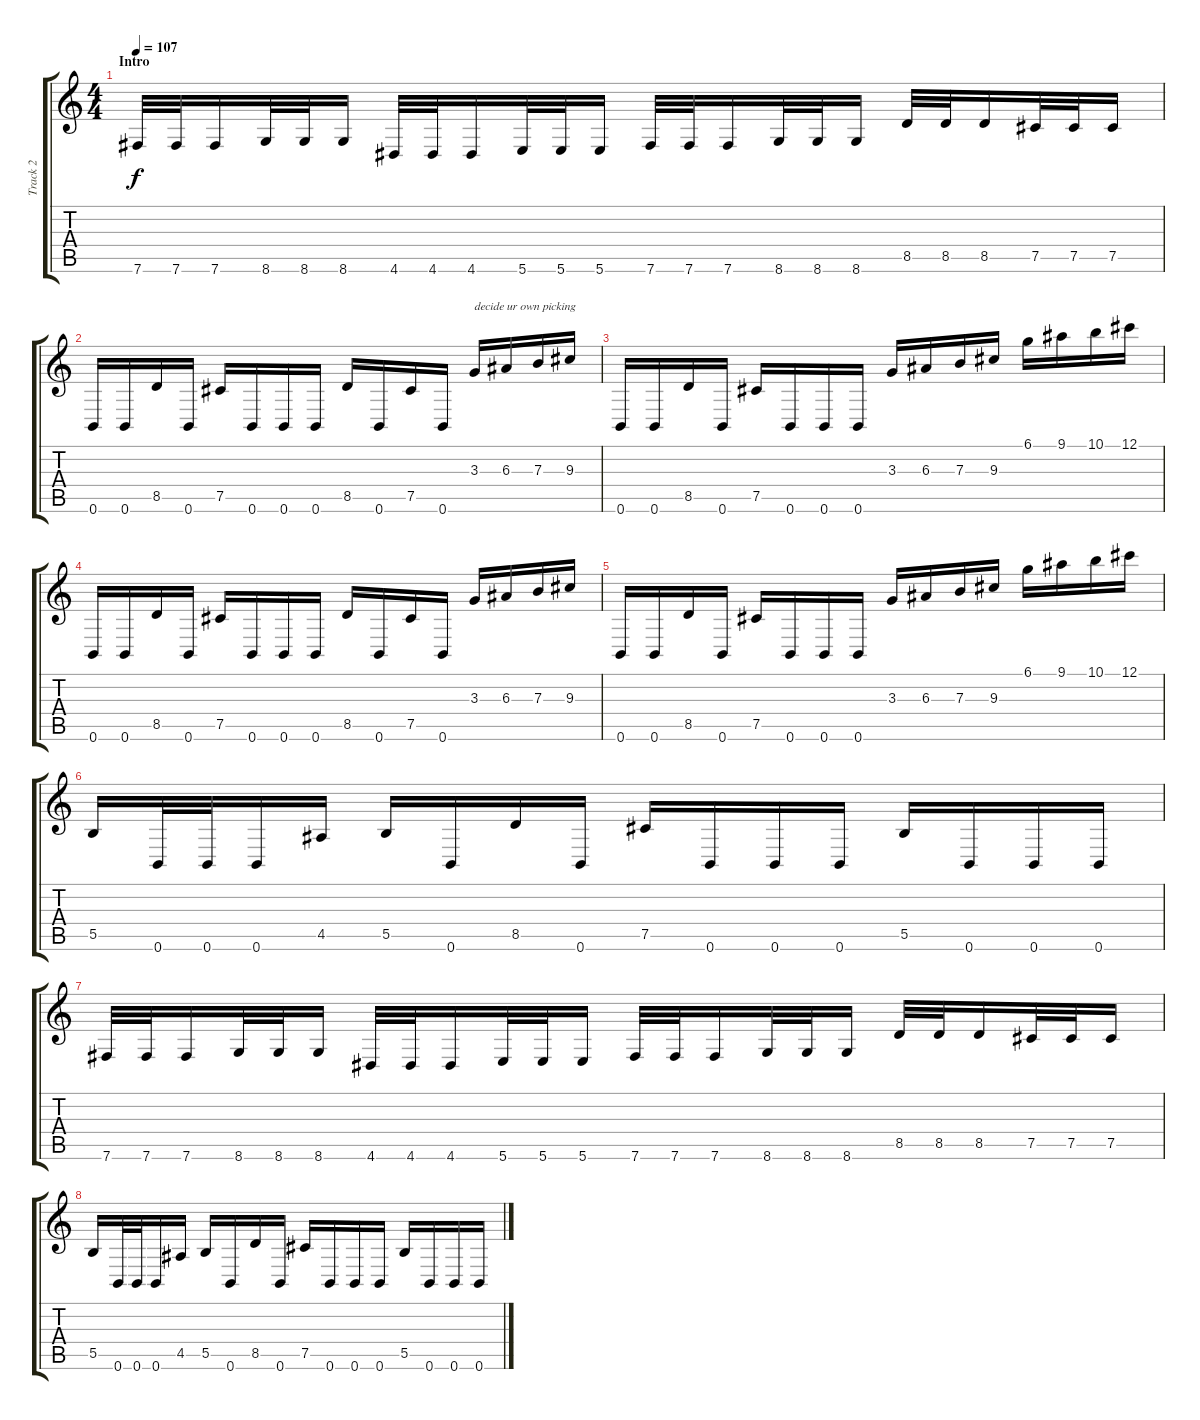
\track ("Track 2" "Track 2") {instrument distortionguitar}
\staff {score tabs}
\tuning (Db4 Ab3 E3 B2 Gb2 B1) {hide}
\ts (4 4)
\section ("" "Intro")
\tempo 107
\clef g2
\ks c
7.6.32{dy f instrument distortionguitar} 7.6.32 7.6.16 8.6.32 8.6.32 8.6.16 4.6.32 4.6.32 4.6.16 5.6.32 5.6.32 5.6.16 7.6.32 7.6.32 7.6.16 8.6.32 8.6.32 8.6.16 8.5.32 8.5.32 8.5.16 7.5.32 7.5.32 7.5.16 |
0.6.16 0.6.16 8.5.16 0.6.16 7.5.16 0.6.16 0.6.16 0.6.16 8.5.16 0.6.16 7.5.16 0.6.16 3.3.16{txt "decide ur own picking"} 6.3.16 7.3.16 9.3.16 |
0.6.16 0.6.16 8.5.16 0.6.16 7.5.16 0.6.16 0.6.16 0.6.16 3.3.16 6.3.16 7.3.16 9.3.16 6.1.16 9.1.16 10.1.16 12.1.16 |
0.6.16 0.6.16 8.5.16 0.6.16 7.5.16 0.6.16 0.6.16 0.6.16 8.5.16 0.6.16 7.5.16 0.6.16 3.3.16 6.3.16 7.3.16 9.3.16 |
0.6.16 0.6.16 8.5.16 0.6.16 7.5.16 0.6.16 0.6.16 0.6.16 3.3.16 6.3.16 7.3.16 9.3.16 6.1.16 9.1.16 10.1.16 12.1.16 |
5.5.16 0.6.32 0.6.32 0.6.16 4.5.16 5.5.16 0.6.16 8.5.16 0.6.16 7.5.16 0.6.16 0.6.16 0.6.16 5.5.16 0.6.16 0.6.16 0.6.16 |
7.6.32 7.6.32 7.6.16 8.6.32 8.6.32 8.6.16 4.6.32 4.6.32 4.6.16 5.6.32 5.6.32 5.6.16 7.6.32 7.6.32 7.6.16 8.6.32 8.6.32 8.6.16 8.5.32 8.5.32 8.5.16 7.5.32 7.5.32 7.5.16 |
5.5.16 0.6.32 0.6.32 0.6.16 4.5.16 5.5.16 0.6.16 8.5.16 0.6.16 7.5.16 0.6.16 0.6.16 0.6.16 5.5.16 0.6.16 0.6.16 0.6.16
